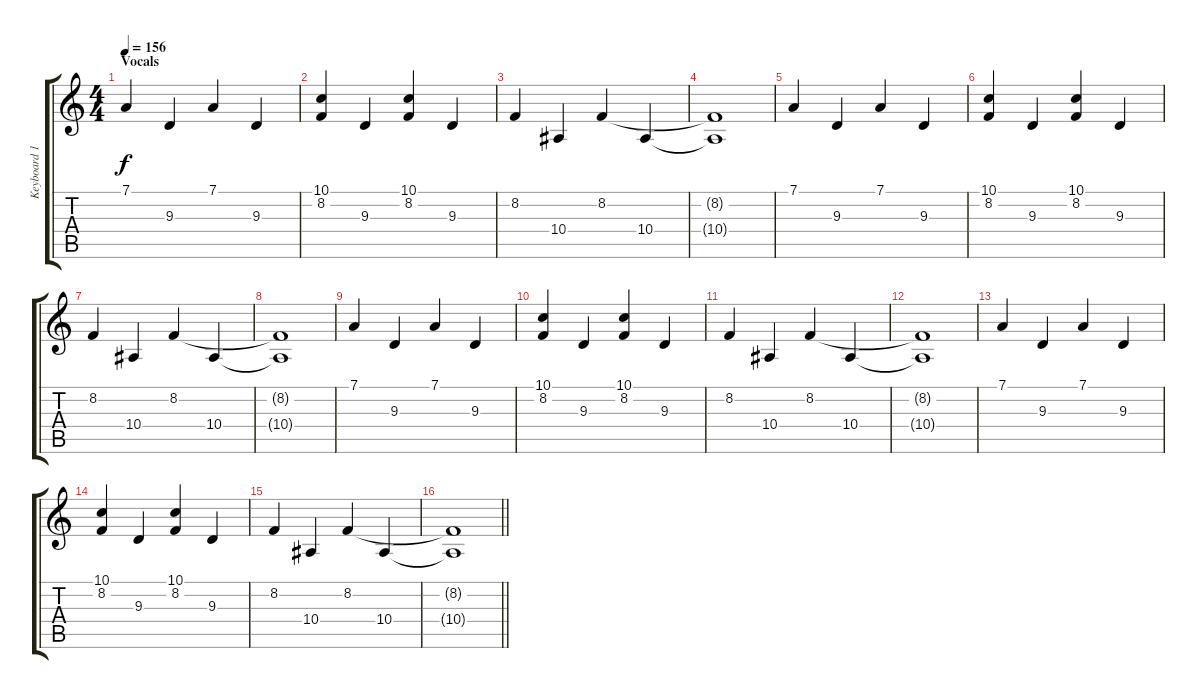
\track ("Keyboard 1/Tuomas" "Keyboard 1") {instrument musicbox}
\staff {score tabs}
\tuning (D4 A3 F3 C3 G2 D2) {hide}
\ts (4 4)
\section ("" "Vocals")
\tempo 156
\clef g2
\ks c
7.1.4{dy f} 9.3.4 7.1.4 9.3.4 |
(10.1 8.2).4 9.3.4 (10.1 8.2).4 9.3.4 |
8.2.4 10.4.4 8.2.4 10.4.4 |
(8.2{t} 10.4{t}).1 |
7.1.4 9.3.4 7.1.4 9.3.4 |
(10.1 8.2).4 9.3.4 (10.1 8.2).4 9.3.4 |
8.2.4 10.4.4 8.2.4 10.4.4 |
(8.2{t} 10.4{t}).1 |
7.1.4 9.3.4 7.1.4 9.3.4 |
(10.1 8.2).4 9.3.4 (10.1 8.2).4 9.3.4 |
8.2.4 10.4.4 8.2.4 10.4.4 |
(8.2{t} 10.4{t}).1 |
7.1.4 9.3.4 7.1.4 9.3.4 |
(10.1 8.2).4 9.3.4 (10.1 8.2).4 9.3.4 |
8.2.4 10.4.4 8.2.4 10.4.4 |
\barLineRight lightlight
(8.2{t} 10.4{t}).1
